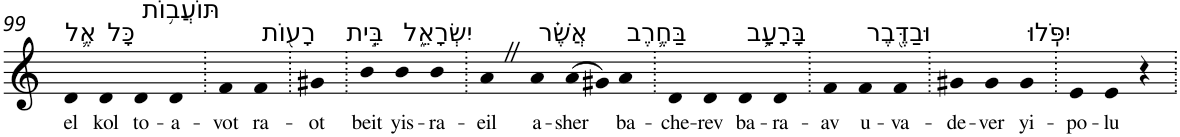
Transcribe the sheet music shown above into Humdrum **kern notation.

**kern	**text
*part1	*part1
*staff1	*staff1
*I"Piano	*
*I'Pno	*
!!LO:PB:g=z
*clefG2	*
*k[]	*
=99	=99
!LO:TX:a:t=אֶ֛ל	!
!	!LO:LY:b
4d	el
!LO:TX:a:t=כָּל	!
!	!LO:LY:b
4d	kol
!LO:TX:a:t=תּוֹעֲב֥וֹת	!
!	!LO:LY:b
4d	to-
!	!LO:LY:b
4d	-a-
=100.	=100.
!	!LO:LY:b
4f	-vot
!LO:TX:a:t=רָע֖וֹת	!
!	!LO:LY:b
4f	ra-
=101.	=101.
!	!LO:LY:b
4g#X	-ot
=102.	=102.
!LO:TX:a:t=בֵּ֣ית	!
!	!LO:LY:b
4b	beit
!LO:TX:a:t=יִשְׂרָאֵ֑ל	!
!	!LO:LY:b
4b	yis-
!	!LO:LY:b
4b	-ra-
=103.	=103.
!	!LO:LY:b
4aZ	-eil
!LO:TX:a:t=אֲשֶׁ֗ר	!
!	!LO:LY:b
4a	a-
!	!LO:LY:b
(>8a	-sher
8g#X)	.
!LO:TX:a:t=בַּחֶ֛רֶב	!
!	!LO:LY:b
4a	ba-
=104.	=104.
!	!LO:LY:b
4d	-che-
!	!LO:LY:b
4d	-rev
!LO:TX:a:t=בָּרָעָ֥ב	!
!	!LO:LY:b
4d	ba-
!	!LO:LY:b
4d	-ra-
=105.	=105.
!	!LO:LY:b
4f	-av
!LO:TX:a:t=וּבַדֶּ֖בֶר	!
!	!LO:LY:b
4f	u-
!	!LO:LY:b
4f	-va-
=106.	=106.
!	!LO:LY:b
4g#X	-de-
!	!LO:LY:b
4g#	-ver
!LO:TX:a:t=יִפֹּֽלוּ	!
!	!LO:LY:b
4g#	yi-
=107.	=107.
!	!LO:LY:b
4e	-po-
!	!LO:LY:b
4e	-lu
4r	.
=.	=.
*-	*-
